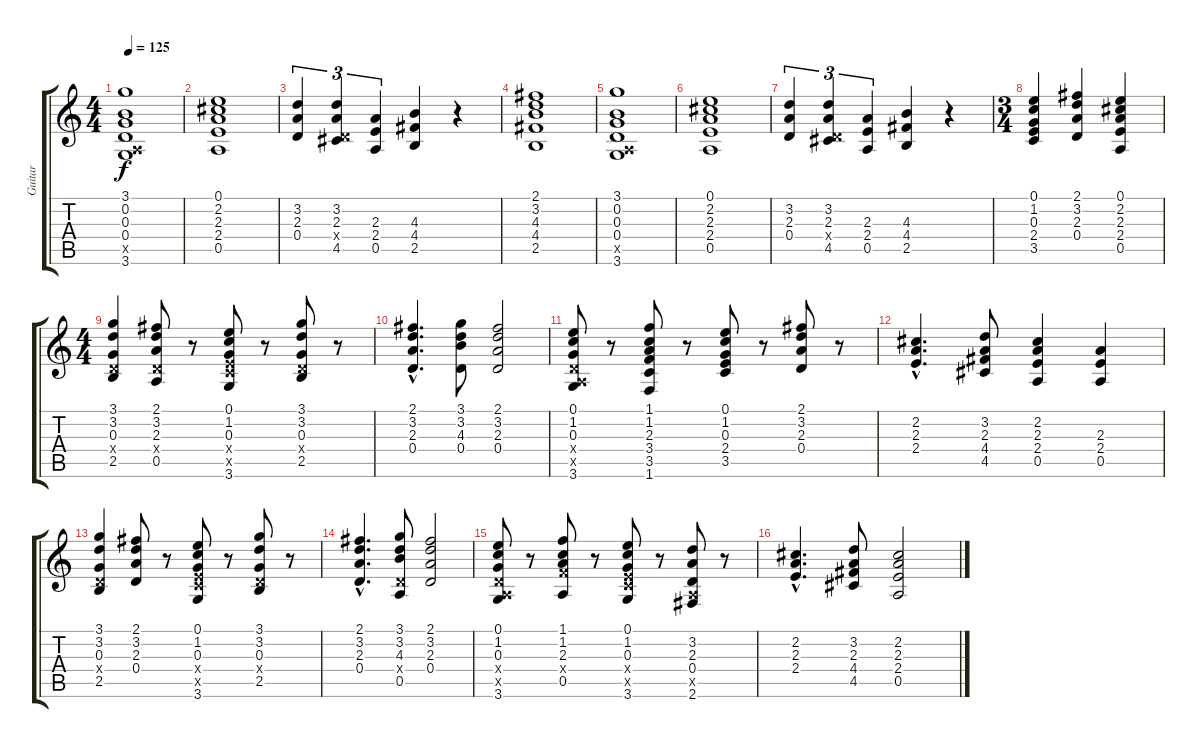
\track ("Guitar" "Guitar") {instrument distortionguitar}
\staff {score tabs}
\tuning (E4 B3 G3 D3 A2 E2) {hide}
\ts (4 4)
\tempo 125
\clef g2
\ks c
(3.1 0.2 0.3 0.4 0.5{x} 3.6).1{dy f} |
(0.1 2.2 2.3 2.4 0.5).1 |
(3.2 2.3 0.4).4{tu (3 2)} (3.2 2.3 0.4{x} 4.5).4{tu (3 2)} (2.3 2.4 0.5).4{tu (3 2)} (4.3 4.4 2.5).4 r.4 |
(2.1 3.2 4.3 4.4 2.5).1 |
(3.1 0.2 0.3 0.4 0.5{x} 3.6).1 |
(0.1 2.2 2.3 2.4 0.5).1 |
(3.2 2.3 0.4).4{tu (3 2)} (3.2 2.3 0.4{x} 4.5).4{tu (3 2)} (2.3 2.4 0.5).4{tu (3 2)} (4.3 4.4 2.5).4 r.4 |
\ts (3 4)
(0.1 1.2 0.3 2.4 3.5).4 (2.1 3.2 2.3 0.4).4 (0.1 2.2 2.3 2.4 0.5).4 |
\ts (4 4)
(3.1 3.2 0.3 0.4{x} 2.5).4 (2.1 3.2 2.3 0.4{x} 0.5).8 r.8 (0.1 1.2 0.3 2.4{x} 3.5{x} 3.6).8 r.8 (3.1 3.2 0.3 0.4{x} 2.5).8 r.8 |
(2.1{hac} 3.2{hac} 2.3{hac} 0.4{hac}).4{d} (3.1 3.2 4.3 0.4).8 (2.1 3.2 2.3 0.4).2 |
(0.1 1.2 0.3 0.4{x} 0.5{x} 3.6).8 r.8 (1.1 1.2 2.3 3.4 3.5 1.6).8 r.8 (0.1 1.2 0.3 2.4 3.5).8 r.8 (2.1 3.2 2.3 0.4).8 r.8 |
(2.2{hac} 2.3{hac} 2.4{hac}).4{d} (3.2 2.3 4.4 4.5).8 (2.2 2.3 2.4 0.5).4 (2.3 2.4 0.5).4 |
(3.1 3.2 0.3 0.4{x} 2.5).4 (2.1 3.2 2.3 0.4).8 r.8 (0.1 1.2 0.3 2.4{x} 3.5{x} 3.6).8 r.8 (3.1 3.2 0.3 0.4{x} 2.5).8 r.8 |
(2.1{hac} 3.2{hac} 2.3{hac} 0.4{hac}).4{d} (3.1 3.2 4.3 0.4{x} 0.5).8 (2.1 3.2 2.3 0.4).2 |
(0.1 1.2 0.3 0.4{x} 0.5{x} 3.6).8 r.8 (1.1 1.2 2.3 3.4{x} 0.5).8 r.8 (0.1 1.2 0.3 2.4{x} 3.5{x} 3.6).8 r.8 (3.2 2.3 0.4 0.5{x} 2.6).8 r.8 |
(2.2{hac} 2.3{hac} 2.4{hac}).4{d} (3.2 2.3 4.4 4.5).8 (2.2 2.3 2.4 0.5).2
